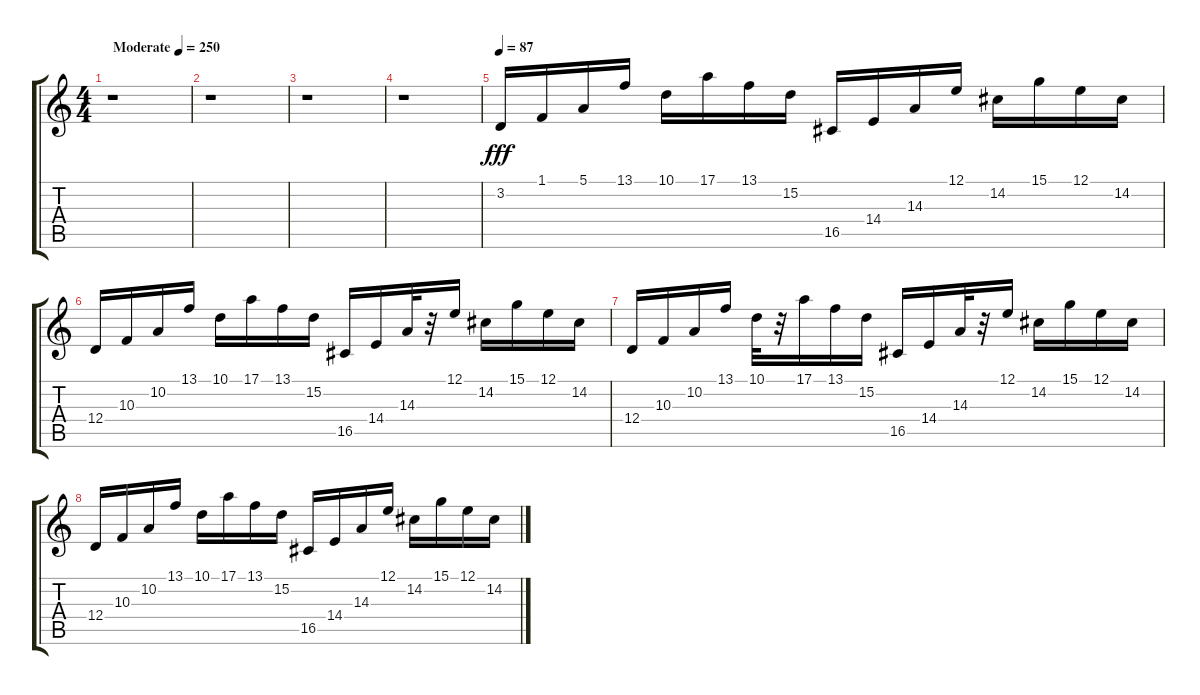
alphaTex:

\track "" {instrument brightacousticpiano}
\staff {score tabs}
\tuning (E4 B3 G3 D3 A2 E2) {hide}
\ts (4 4)
\tempo (250 "Moderate")
\clef g2
\ks c
r.1{dy fff instrument brightacousticpiano} |
r.1 |
r.1 |
r.1 |
\tempo 87
3.2.16 1.1.16 5.1.16 13.1.16 10.1.16 17.1.16 13.1.16 15.2.16 16.5.16 14.4.16 14.3.16 12.1.16 14.2.16 15.1.16 12.1.16 14.2.16 |
12.4.16 10.3.16 10.2.16 13.1.16 10.1.16 17.1.16 13.1.16 15.2.16 16.5.16 14.4.16 14.3.32 r.32 12.1.16 14.2.16 15.1.16 12.1.16 14.2.16 |
12.4.16 10.3.16 10.2.16 13.1.16 10.1.32 r.32 17.1.16 13.1.16 15.2.16 16.5.16 14.4.16 14.3.32 r.32 12.1.16 14.2.16 15.1.16 12.1.16 14.2.16 |
12.4.16 10.3.16 10.2.16 13.1.16 10.1.16 17.1.16 13.1.16 15.2.16 16.5.16 14.4.16 14.3.16 12.1.16 14.2.16 15.1.16 12.1.16 14.2.16
